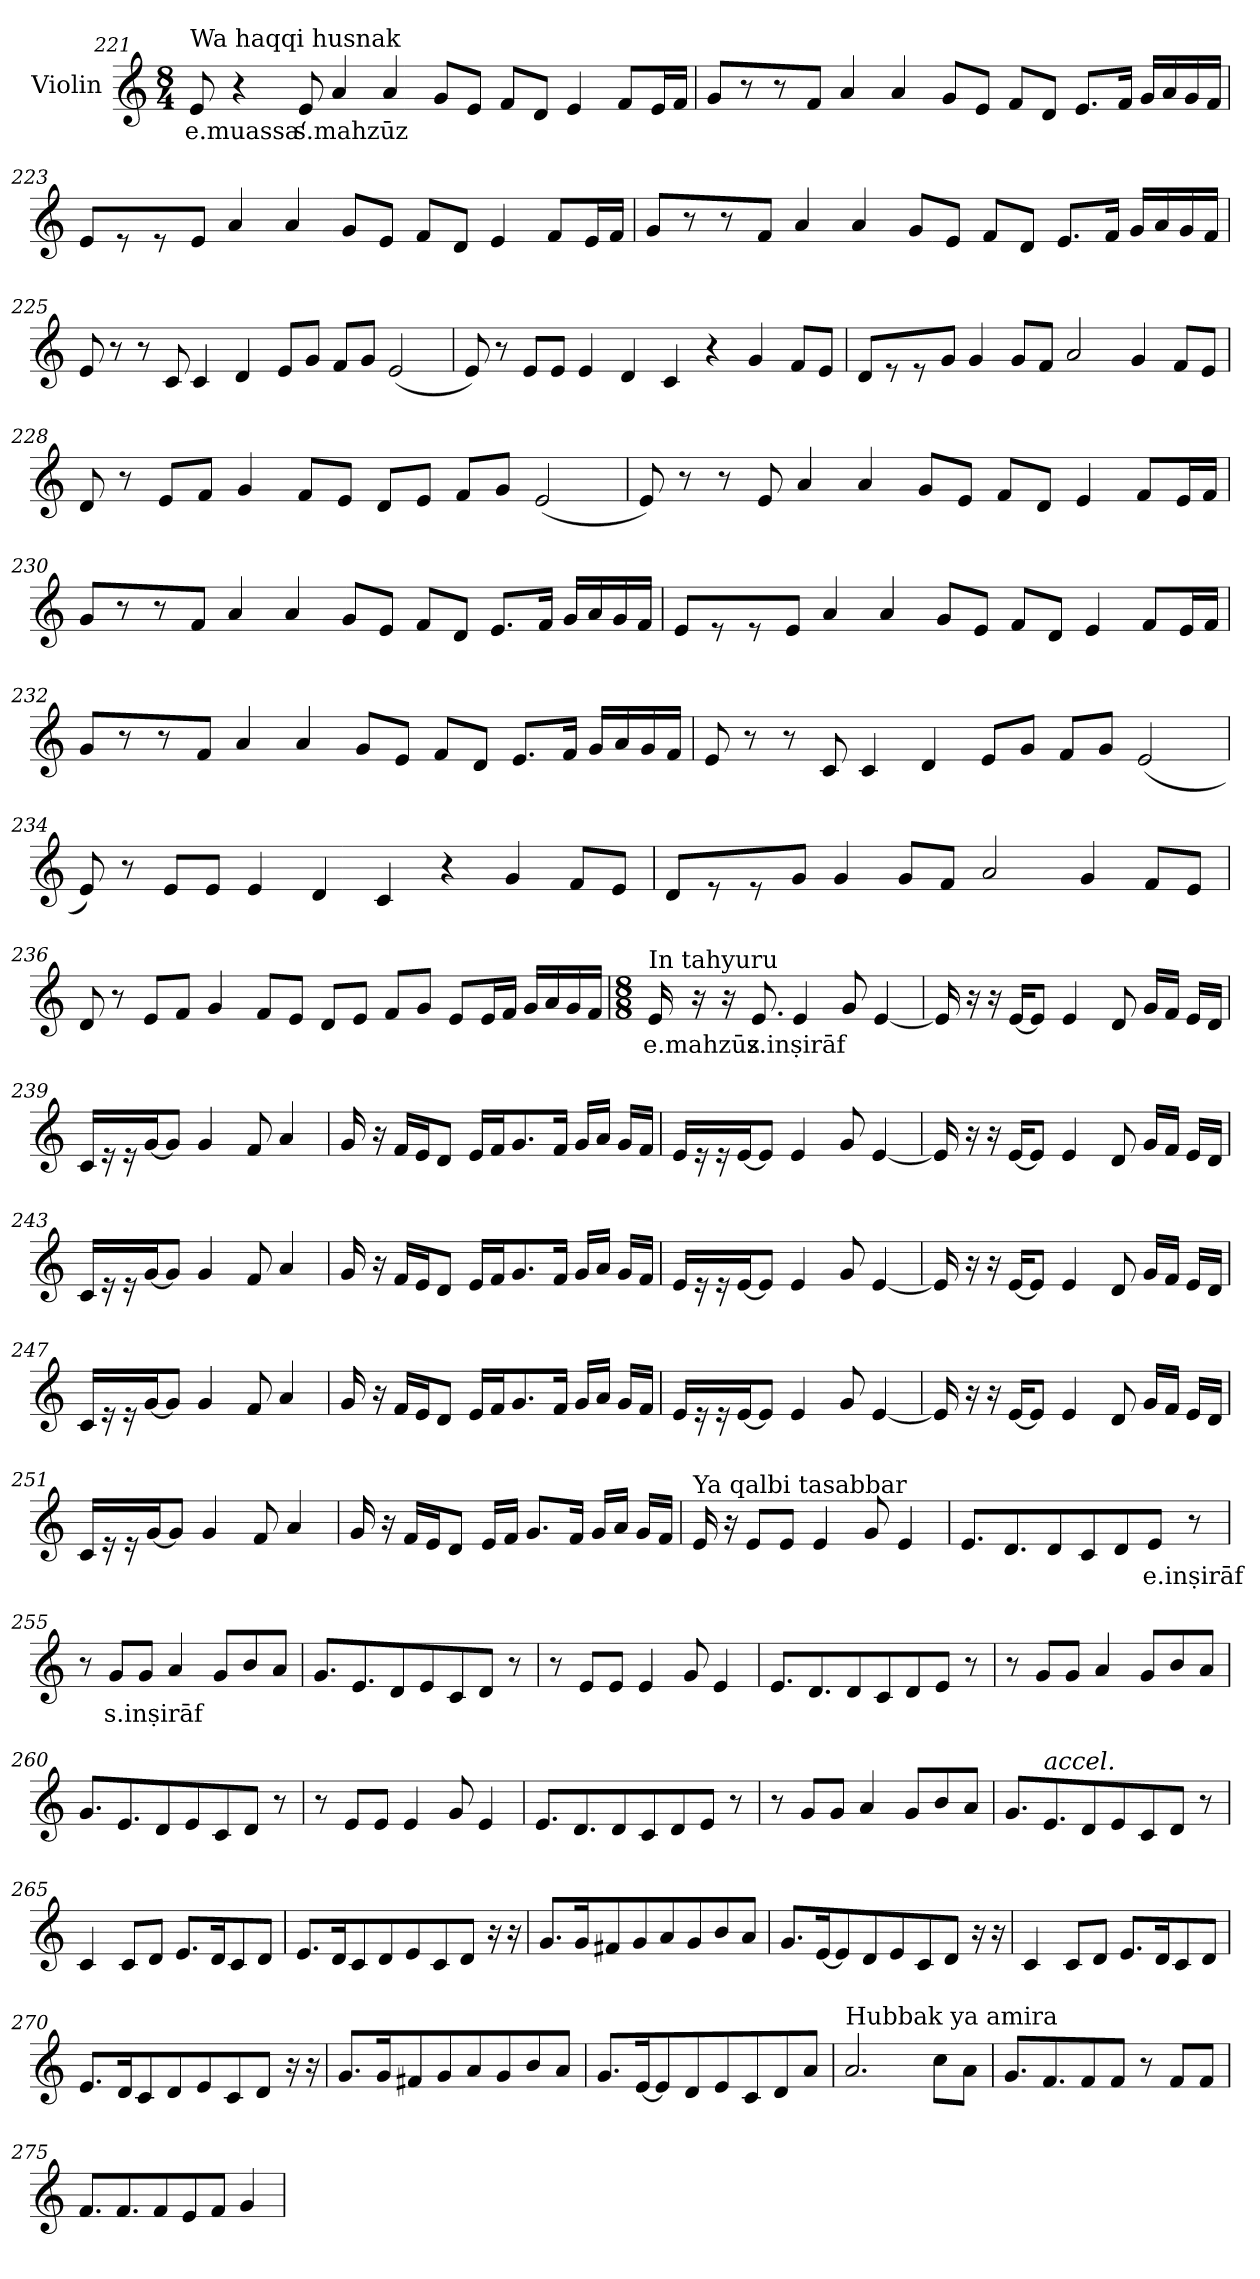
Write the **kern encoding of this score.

**kern	**text
*part1	*part1
*staff1	*staff1
*I"Violin	*
!!LO:PB:g=z
*clefG2	*
*k[]	*
*M8/4	*
=221	=221
!LO:TX:a:t=Wa haqqi husnak	!
!	!LO:LY:b
8e/	e.muassa‘
4r	.
!	!LO:LY:b
8e/	s.mahzūz
4a/	.
4a/	.
8g/L	.
8e/J	.
8f/L	.
8d/J	.
4e/	.
8f/L	.
16e/L	.
16f/JJ	.
=222	=222
8g/L	.
8r	.
8r	.
8f/J	.
4a/	.
4a/	.
8g/L	.
8e/J	.
8f/L	.
8d/J	.
8.e/L	.
16f/Jk	.
16g/LL	.
16a/	.
16g/	.
16f/JJ	.
!!LO:LB:g=z
=223	=223
8e/L	.
8r	.
8r	.
8e/J	.
4a/	.
4a/	.
8g/L	.
8e/J	.
8f/L	.
8d/J	.
4e/	.
8f/L	.
16e/L	.
16f/JJ	.
=224	=224
8g/L	.
8r	.
8r	.
8f/J	.
4a/	.
4a/	.
8g/L	.
8e/J	.
8f/L	.
8d/J	.
8.e/L	.
16f/Jk	.
16g/LL	.
16a/	.
16g/	.
16f/JJ	.
!!LO:LB:g=z
=225	=225
8e/	.
8r	.
8r	.
8c/	.
4c/	.
4d/	.
8e/L	.
8g/J	.
8f/L	.
8g/J	.
(<2e/	.
=226	=226
8e/)	.
8r	.
8e/L	.
8e/J	.
4e/	.
4d/	.
4c/	.
4r	.
4g/	.
8f/L	.
8e/J	.
!!LO:LB:g=z
=227	=227
8d/L	.
8r	.
8r	.
8g/J	.
4g/	.
8g/L	.
8f/J	.
2a/	.
4g/	.
8f/L	.
8e/J	.
=228	=228
8d/	.
8r	.
8e/L	.
8f/J	.
4g/	.
8f/L	.
8e/J	.
8d/L	.
8e/J	.
8f/L	.
8g/J	.
(<2e/	.
!!LO:LB:g=z
=229	=229
8e/)	.
8r	.
8r	.
8e/	.
4a/	.
4a/	.
8g/L	.
8e/J	.
8f/L	.
8d/J	.
4e/	.
8f/L	.
16e/L	.
16f/JJ	.
=230	=230
8g/L	.
8r	.
8r	.
8f/J	.
4a/	.
4a/	.
8g/L	.
8e/J	.
8f/L	.
8d/J	.
8.e/L	.
16f/Jk	.
16g/LL	.
16a/	.
16g/	.
16f/JJ	.
!!LO:LB:g=z
=231	=231
8e/L	.
8r	.
8r	.
8e/J	.
4a/	.
4a/	.
8g/L	.
8e/J	.
8f/L	.
8d/J	.
4e/	.
8f/L	.
16e/L	.
16f/JJ	.
=232	=232
8g/L	.
8r	.
8r	.
8f/J	.
4a/	.
4a/	.
8g/L	.
8e/J	.
8f/L	.
8d/J	.
8.e/L	.
16f/Jk	.
16g/LL	.
16a/	.
16g/	.
16f/JJ	.
!!LO:LB:g=z
=233	=233
8e/	.
8r	.
8r	.
8c/	.
4c/	.
4d/	.
8e/L	.
8g/J	.
8f/L	.
8g/J	.
(<2e/	.
=234	=234
8e/)	.
8r	.
8e/L	.
8e/J	.
4e/	.
4d/	.
4c/	.
4r	.
4g/	.
8f/L	.
8e/J	.
!!LO:LB:g=z
=235	=235
8d/L	.
8r	.
8r	.
8g/J	.
4g/	.
8g/L	.
8f/J	.
2a/	.
4g/	.
8f/L	.
8e/J	.
=236	=236
8d/	.
8r	.
8e/L	.
8f/J	.
4g/	.
8f/L	.
8e/J	.
8d/L	.
8e/J	.
8f/L	.
8g/J	.
8e/L	.
16e/L	.
16f/JJ	.
16g/LL	.
16a/	.
16g/	.
16f/JJ	.
!!LO:PB:g=z
=237	=237
*M8/8	*
!LO:TX:a:t=In tahyuru	!
!	!LO:LY:b
16e/	e.mahzūz
16r	.
16r	.
!	!LO:LY:b
8.e/	s.inṣirāf
4e/	.
8g/	.
[4e/	.
=238	=238
16e/]	.
16r	.
16r	.
[16e/KL	.
8e/J]	.
4e/	.
8d/	.
16g/LL	.
16f/JJ	.
16e/LL	.
16d/JJ	.
=239	=239
16c/LL	.
16r	.
16r	.
[16g/J	.
8g/J]	.
4g/	.
8f/	.
4a/	.
!!LO:LB:g=z
=240	=240
16g/	.
16r	.
16f/LL	.
16e/J	.
8d/J	.
16e/LL	.
16f/J	.
8.g/	.
16f/Jk	.
16g/LL	.
16a/JJ	.
16g/LL	.
16f/JJ	.
=241	=241
16e/LL	.
16r	.
16r	.
[16e/J	.
8e/J]	.
4e/	.
8g/	.
[4e/	.
=242	=242
16e/]	.
16r	.
16r	.
[16e/KL	.
8e/J]	.
4e/	.
8d/	.
16g/LL	.
16f/JJ	.
16e/LL	.
16d/JJ	.
!!LO:LB:g=z
=243	=243
16c/LL	.
16r	.
16r	.
[16g/J	.
8g/J]	.
4g/	.
8f/	.
4a/	.
=244	=244
16g/	.
16r	.
16f/LL	.
16e/J	.
8d/J	.
16e/LL	.
16f/J	.
8.g/	.
16f/Jk	.
16g/LL	.
16a/JJ	.
16g/LL	.
16f/JJ	.
=245	=245
16e/LL	.
16r	.
16r	.
[16e/J	.
8e/J]	.
4e/	.
8g/	.
[4e/	.
!!LO:LB:g=z
=246	=246
16e/]	.
16r	.
16r	.
[16e/KL	.
8e/J]	.
4e/	.
8d/	.
16g/LL	.
16f/JJ	.
16e/LL	.
16d/JJ	.
=247	=247
16c/LL	.
16r	.
16r	.
[16g/J	.
8g/J]	.
4g/	.
8f/	.
4a/	.
=248	=248
16g/	.
16r	.
16f/LL	.
16e/J	.
8d/J	.
16e/LL	.
16f/J	.
8.g/	.
16f/Jk	.
16g/LL	.
16a/JJ	.
16g/LL	.
16f/JJ	.
!!LO:LB:g=z
=249	=249
16e/LL	.
16r	.
16r	.
[16e/J	.
8e/J]	.
4e/	.
8g/	.
[4e/	.
=250	=250
16e/]	.
16r	.
16r	.
[16e/KL	.
8e/J]	.
4e/	.
8d/	.
16g/LL	.
16f/JJ	.
16e/LL	.
16d/JJ	.
=251	=251
16c/LL	.
16r	.
16r	.
[16g/J	.
8g/J]	.
4g/	.
8f/	.
4a/	.
!!LO:LB:g=z
=252	=252
16g/	.
16r	.
16f/LL	.
16e/J	.
8d/J	.
16e/LL	.
16f/JJ	.
8.g/L	.
16f/Jk	.
16g/LL	.
16a/JJ	.
16g/LL	.
16f/JJ	.
=253	=253
!LO:TX:a:t=Ya qalbi tasabbar	!
16e/	.
16r	.
8e/L	.
8e/J	.
4e/	.
8g/	.
4e/	.
=254	=254
8.e/L	.
8.d/	.
8d/	.
8c/	.
8d/	.
!	!LO:LY:b
8e/J	e.inṣirāf
8r	.
=255	=255
8r	.
!	!LO:LY:b
8g/L	s.inṣirāf
8g/J	.
4a/	.
8g/L	.
8b/	.
8a/J	.
!!LO:LB:g=z
=256	=256
8.g/L	.
8.e/	.
8d/	.
8e/	.
8c/	.
8d/J	.
8r	.
=257	=257
8r	.
8e/L	.
8e/J	.
4e/	.
8g/	.
4e/	.
=258	=258
8.e/L	.
8.d/	.
8d/	.
8c/	.
8d/	.
8e/J	.
8r	.
=259	=259
8r	.
8g/L	.
8g/J	.
4a/	.
8g/L	.
8b/	.
8a/J	.
!!LO:LB:g=z
=260	=260
8.g/L	.
8.e/	.
8d/	.
8e/	.
8c/	.
8d/J	.
8r	.
=261	=261
8r	.
8e/L	.
8e/J	.
4e/	.
8g/	.
4e/	.
=262	=262
8.e/L	.
8.d/	.
8d/	.
8c/	.
8d/	.
8e/J	.
8r	.
=263	=263
8r	.
8g/L	.
8g/J	.
4a/	.
8g/L	.
8b/	.
8a/J	.
!!LO:PB:g=z
=264	=264
8.g/L	.
!LO:TX:a:i:t=accel.	!
8.e/	.
8d/	.
8e/	.
8c/	.
8d/J	.
8r	.
=265	=265
*MM90	*
4c/	.
8c/L	.
8d/J	.
8.e/L	.
16d/K	.
8c/	.
8d/J	.
=266	=266
8.e/L	.
16d/K	.
8c/	.
8d/	.
8e/	.
8c/	.
8d/J	.
16r	.
16r	.
=267	=267
8.g/L	.
16g/K	.
8f#X/	.
8g/	.
8a/	.
8g/	.
8b/	.
8a/J	.
!!LO:LB:g=z
=268	=268
8.g/L	.
[16e/K	.
8e/]	.
8d/	.
8e/	.
8c/	.
8d/J	.
16r	.
16r	.
=269	=269
4c/	.
8c/L	.
8d/J	.
8.e/L	.
16d/K	.
8c/	.
8d/J	.
=270	=270
8.e/L	.
16d/K	.
8c/	.
8d/	.
8e/	.
8c/	.
8d/J	.
16r	.
16r	.
=271	=271
8.g/L	.
16g/K	.
8f#X/	.
8g/	.
8a/	.
8g/	.
8b/	.
8a/J	.
!!LO:LB:g=z
=272	=272
8.g/L	.
[16e/K	.
8e/]	.
8d/	.
8e/	.
8c/	.
8d/	.
8a/J	.
=273	=273
!LO:TX:a:t=Hubbak ya amira	!
2.a/	.
8cc\L	.
8a\J	.
=274	=274
8.g/L	.
8.f/	.
8f/	.
8f/J	.
8r	.
8f/L	.
8f/J	.
=275	=275
8.f/L	.
8.f/	.
8f/	.
8e/	.
8f/J	.
4g/	.
=	=
*-	*-
